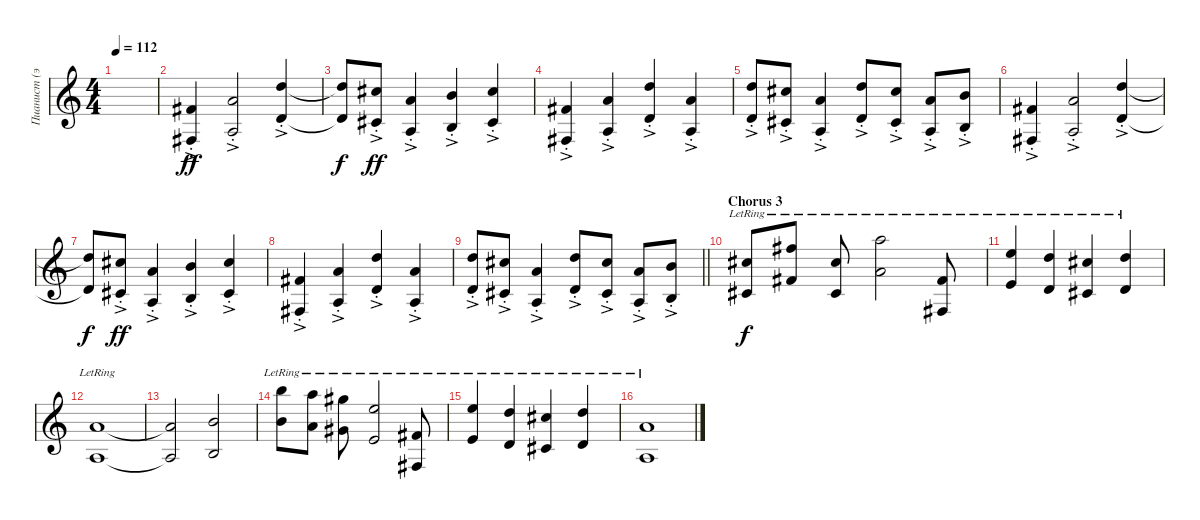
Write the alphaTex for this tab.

\track ("Пианист (эффект)" "Пианист (э") {instrument synthstrings1}
\staff {score}
\tuning (E4 B3 G3 D3 A2 E2) {hide}
\ts (4 4)
\tempo 112
\clef g2
\ks c
|
(7.2 4.4{ac st}).4{dy ff} (5.1 2.3{ac st}).2 (10.1 3.2{ac st}).4 |
(10.1{t} 3.2{t}).8{dy f} (9.1 2.2{ac st}).8{dy ff} (5.1 2.3{ac st}).4 (7.1 4.3{ac st}).4 (9.1 6.3{ac st}).4 |
(7.2 4.4{ac st}).4 (5.1 2.3{ac st}).4 (10.1 3.2{ac st}).4 (5.1 2.3{ac st}).4 |
(10.1 3.2{ac st}).8 (9.1 2.2{ac st}).8 (5.1 2.3{ac st}).4 (10.1 3.2{ac st}).8 (9.1 2.2{ac st}).8 (5.1 2.3{ac st}).8 (7.1 4.3{ac st}).8 |
(7.2 4.4{ac st}).4 (5.1 2.3{ac st}).2 (10.1 3.2{ac st}).4 |
(10.1{t} 3.2{t}).8{dy f} (9.1 2.2{ac st}).8{dy ff} (5.1 2.3{ac st}).4 (7.1 4.3{ac st}).4 (9.1 6.3{ac st}).4 |
(7.2 4.4{ac st}).4 (5.1 2.3{ac st}).4 (10.1 3.2{ac st}).4 (5.1 2.3{ac st}).4 |
\barLineRight lightlight
(10.1 3.2{ac st}).8 (9.1 2.2{ac st}).8 (5.1 2.3{ac st}).4 (10.1 3.2{ac st}).8 (9.1 2.2{ac st}).8 (5.1 2.3{ac st}).8 (7.1 4.3{ac st}).8 |
\section ("" "Chorus 3")
(14.2 11.4{lr}).8{dy f} (14.1 11.3{lr}).8 (14.2 11.4{lr}).8 (17.1 14.3{lr}).2 (11.3 9.5{lr}).8 |
(17.2 14.4{lr}).4 (15.2 12.4{lr}).4 (14.2 11.4{lr}).4 (15.2 12.4{lr}).4 |
(14.3 12.5{lr}).1 |
(14.3{t} 12.5{t}).2 (16.3 14.5).2 |
(19.1 12.2{lr}).8 (17.1 14.3{lr}).8 (16.1 13.3{lr}).8 (17.2 14.4{lr}).2 (11.3 9.5{lr}).8 |
(17.2 14.4{lr}).4 (15.2 12.4{lr}).4 (14.2 11.4{lr}).4 (15.2 12.4{lr}).4 |
(14.3 12.5{lr}).1
